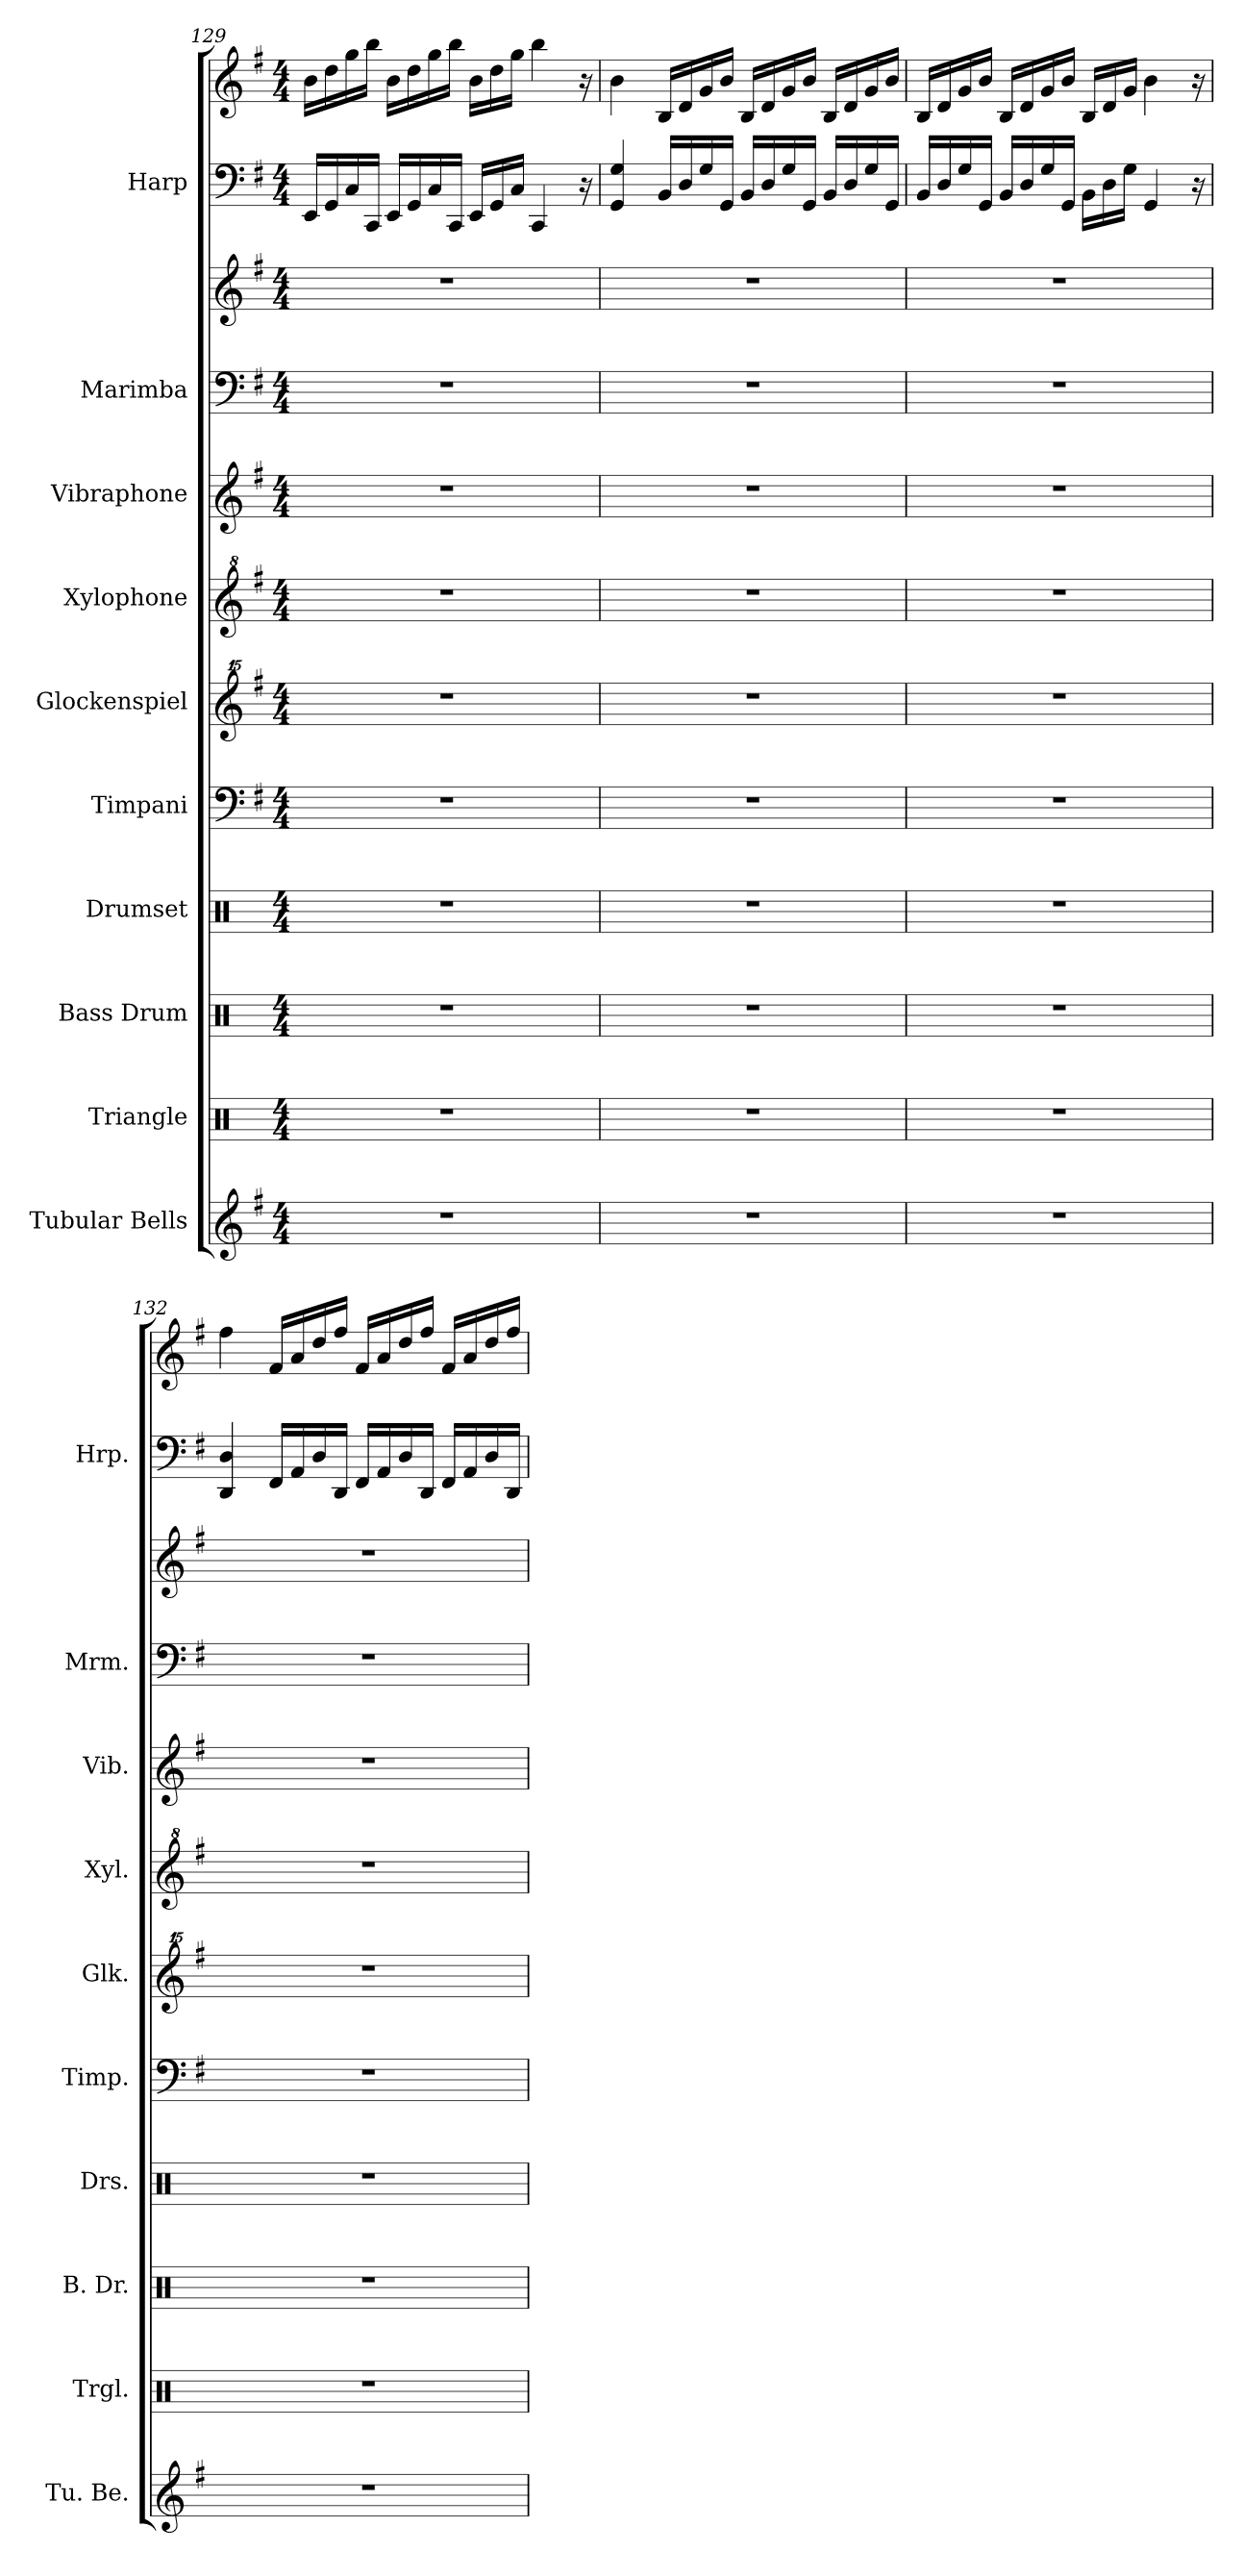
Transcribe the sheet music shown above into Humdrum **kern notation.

**kern	**kern	**kern	**kern	**kern	**kern	**kern	**kern	**kern	**kern	**kern	**kern
*part10	*part9	*part8	*part7	*part6	*part5	*part4	*part3	*part2	*part2	*part1	*part1
*staff12	*staff11	*staff10	*staff9	*staff8	*staff7	*staff6	*staff5	*staff4	*staff3	*staff2	*staff1
*I"Tubular Bells	*I"Triangle	*I"Bass Drum	*I"Drumset	*I"Timpani	*I"Glockenspiel	*I"Xylophone	*I"Vibraphone	*I"Marimba	*	*I"Harp	*
*I'Tu. Be.	*I'Trgl.	*I'B. Dr.	*I'Drs.	*I'Timp.	*I'Glk.	*I'Xyl.	*I'Vib.	*I'Mrm.	*	*I'Hrp.	*
!!LO:PB:g=z
*clefG2	*clefX	*clefX	*clefX	*clefF4	*clefG^^2	*clefG^2	*clefG2	*clefF4	*clefG2	*clefF4	*clefG2
*k[f#]	*k[]	*k[]	*k[]	*k[f#]	*k[f#]	*k[f#]	*k[f#]	*k[f#]	*k[f#]	*k[f#]	*k[f#]
*G:	*C:	*C:	*C:	*G:	*G:	*G:	*G:	*G:	*G:	*G:	*G:
*M4/4	*M4/4	*M4/4	*M4/4	*M4/4	*M4/4	*M4/4	*M4/4	*M4/4	*M4/4	*M4/4	*M4/4
=129	=129	=129	=129	=129	=129	=129	=129	=129	=129	=129	=129
1r	1r	1r	1r	1r	1r	1r	1r	1r	1r	16EE/LL	16b\LL
.	.	.	.	.	.	.	.	.	.	16GG/	16dd\
.	.	.	.	.	.	.	.	.	.	16C/	16gg\
.	.	.	.	.	.	.	.	.	.	16CC/JJ	16bb\JJ
.	.	.	.	.	.	.	.	.	.	16EE/LL	16b\LL
.	.	.	.	.	.	.	.	.	.	16GG/	16dd\
.	.	.	.	.	.	.	.	.	.	16C/	16gg\
.	.	.	.	.	.	.	.	.	.	16CC/JJ	16bb\JJ
.	.	.	.	.	.	.	.	.	.	16EE/LL	16b\LL
.	.	.	.	.	.	.	.	.	.	16GG/	16dd\
.	.	.	.	.	.	.	.	.	.	16C/JJ	16gg\JJ
.	.	.	.	.	.	.	.	.	.	4CC/	4bb\
.	.	.	.	.	.	.	.	.	.	16r	16r
=130	=130	=130	=130	=130	=130	=130	=130	=130	=130	=130	=130
1r	1r	1r	1r	1r	1r	1r	1r	1r	1r	4GG/ 4G/	4b\
.	.	.	.	.	.	.	.	.	.	16BB/LL	16B/LL
.	.	.	.	.	.	.	.	.	.	16D/	16d/
.	.	.	.	.	.	.	.	.	.	16G/	16g/
.	.	.	.	.	.	.	.	.	.	16GG/JJ	16b/JJ
.	.	.	.	.	.	.	.	.	.	16BB/LL	16B/LL
.	.	.	.	.	.	.	.	.	.	16D/	16d/
.	.	.	.	.	.	.	.	.	.	16G/	16g/
.	.	.	.	.	.	.	.	.	.	16GG/JJ	16b/JJ
.	.	.	.	.	.	.	.	.	.	16BB/LL	16B/LL
.	.	.	.	.	.	.	.	.	.	16D/	16d/
.	.	.	.	.	.	.	.	.	.	16G/	16g/
.	.	.	.	.	.	.	.	.	.	16GG/JJ	16b/JJ
=131	=131	=131	=131	=131	=131	=131	=131	=131	=131	=131	=131
1r	1r	1r	1r	1r	1r	1r	1r	1r	1r	16BB/LL	16B/LL
.	.	.	.	.	.	.	.	.	.	16D/	16d/
.	.	.	.	.	.	.	.	.	.	16G/	16g/
.	.	.	.	.	.	.	.	.	.	16GG/JJ	16b/JJ
.	.	.	.	.	.	.	.	.	.	16BB/LL	16B/LL
.	.	.	.	.	.	.	.	.	.	16D/	16d/
.	.	.	.	.	.	.	.	.	.	16G/	16g/
.	.	.	.	.	.	.	.	.	.	16GG/JJ	16b/JJ
.	.	.	.	.	.	.	.	.	.	16BB\LL	16B/LL
.	.	.	.	.	.	.	.	.	.	16D\	16d/
.	.	.	.	.	.	.	.	.	.	16G\JJ	16g/JJ
.	.	.	.	.	.	.	.	.	.	4GG/	4b\
.	.	.	.	.	.	.	.	.	.	16r	16r
!!LO:PB:g=z
=132	=132	=132	=132	=132	=132	=132	=132	=132	=132	=132	=132
1r	1r	1r	1r	1r	1r	1r	1r	1r	1r	4DD/ 4D/	4ff#\
.	.	.	.	.	.	.	.	.	.	16FF#/LL	16f#/LL
.	.	.	.	.	.	.	.	.	.	16AA/	16a/
.	.	.	.	.	.	.	.	.	.	16D/	16dd/
.	.	.	.	.	.	.	.	.	.	16DD/JJ	16ff#/JJ
.	.	.	.	.	.	.	.	.	.	16FF#/LL	16f#/LL
.	.	.	.	.	.	.	.	.	.	16AA/	16a/
.	.	.	.	.	.	.	.	.	.	16D/	16dd/
.	.	.	.	.	.	.	.	.	.	16DD/JJ	16ff#/JJ
.	.	.	.	.	.	.	.	.	.	16FF#/LL	16f#/LL
.	.	.	.	.	.	.	.	.	.	16AA/	16a/
.	.	.	.	.	.	.	.	.	.	16D/	16dd/
.	.	.	.	.	.	.	.	.	.	16DD/JJ	16ff#/JJ
=	=	=	=	=	=	=	=	=	=	=	=
*-	*-	*-	*-	*-	*-	*-	*-	*-	*-	*-	*-
